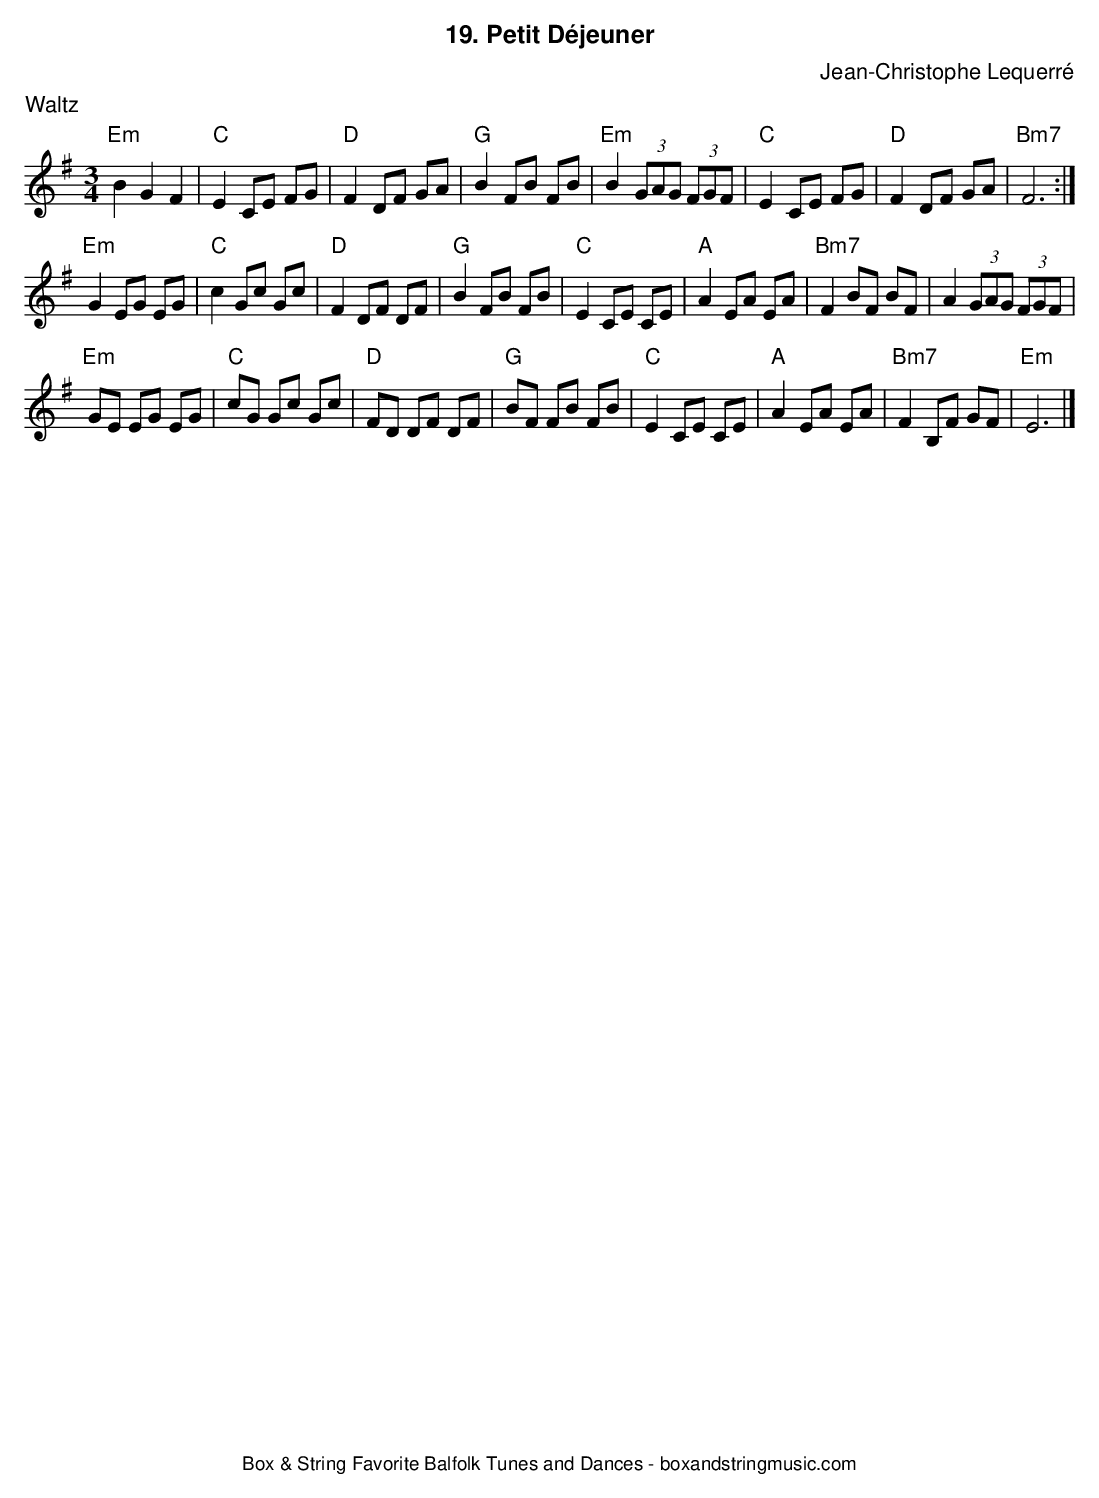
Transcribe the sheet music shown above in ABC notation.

X:1
T:19. Petit Déjeuner
C:Jean-Christophe Lequerré
M:3/4
L:1/8
K:G
%%text Waltz
"Em"B2G2F2|"C"E2 CE FG|"D"F2 DF GA|"G"B2 FB FB|\
"Em"B2 (3GAG (3FGF|"C"E2 CE FG|"D"F2 DF GA|"Bm7"F6:|
"Em"G2 EG EG|"C"c2 Gc Gc|"D"F2 DF DF|"G"B2 FB FB|\
"C"E2 CE CE|"A"A2 EA EA|"Bm7"F2 BF BF|A2 (3GAG (3FGF|
"Em"GE EG EG|"C"cG Gc Gc|"D"FD DF DF|"G"BF FB FB|\
"C"E2 CE CE|"A"A2 EA EA|"Bm7"F2 B,F GF|"Em"E6|]
